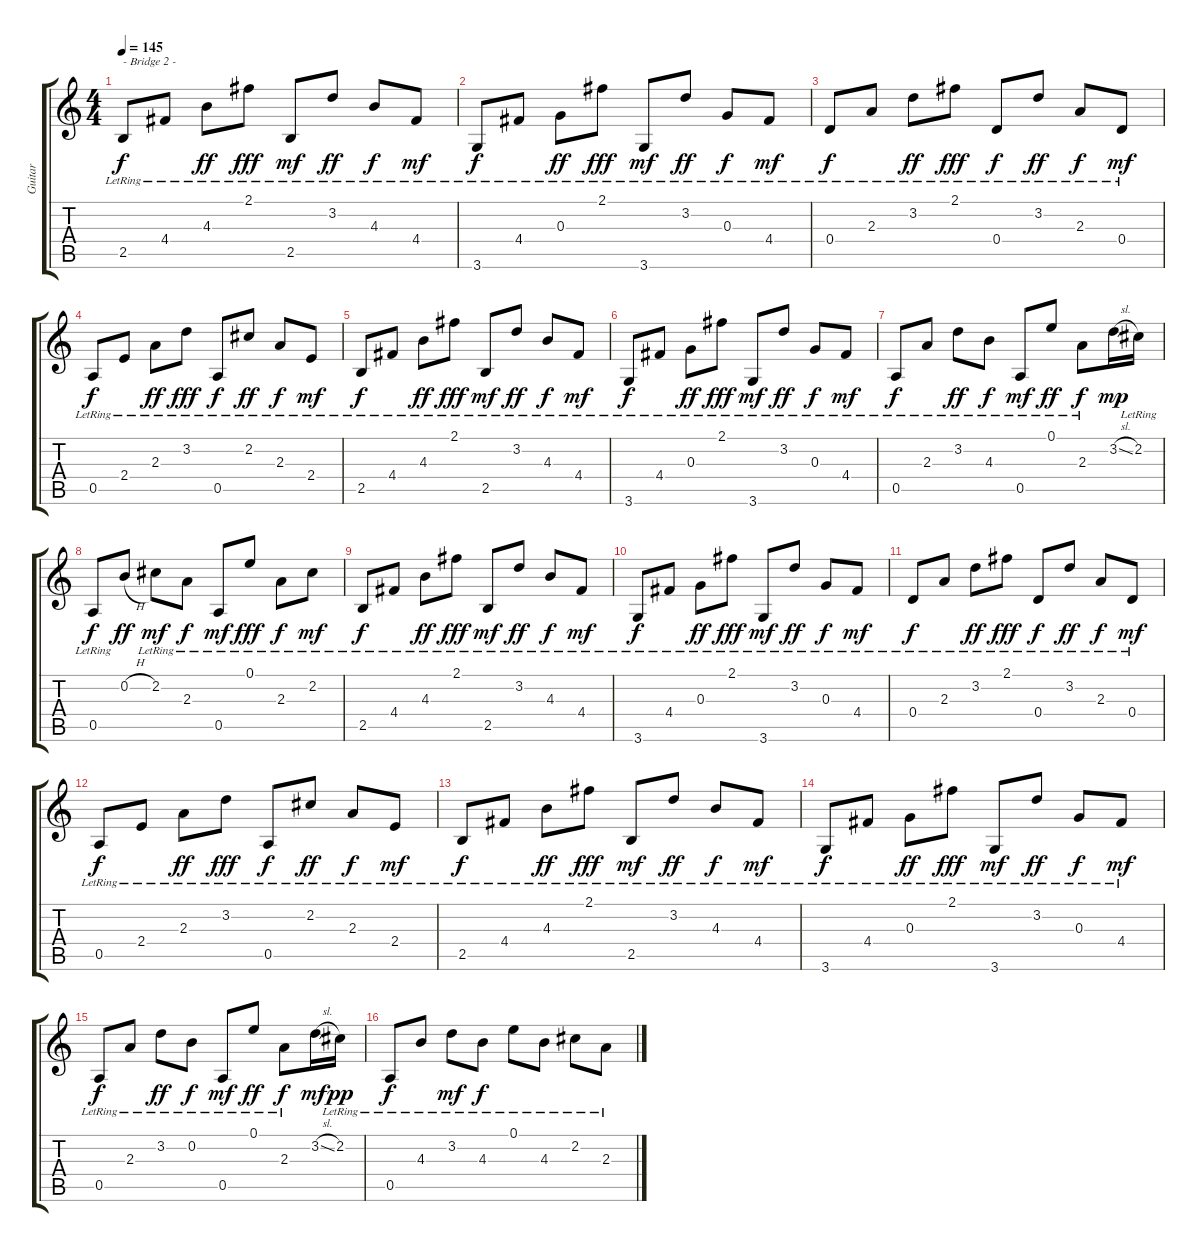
\track ("Guitar" "Guitar") {instrument acousticguitarsteel}
\staff {score tabs}
\tuning (E4 B3 G3 D3 A2 E2) {hide}
\ts (4 4)
\tempo 145
\clef g2
\ks c
2.5{lr}.8{txt "- Bridge 2 -" dy f} 4.4{lr}.8 4.3{lr}.8{dy ff} 2.1{lr}.8{dy fff} 2.5{lr}.8{dy mf} 3.2{lr}.8{dy ff} 4.3{lr}.8{dy f} 4.4{lr}.8{dy mf} |
3.6{lr}.8{dy f} 4.4{lr}.8 0.3{lr}.8{dy ff} 2.1{lr}.8{dy fff} 3.6{lr}.8{dy mf} 3.2{lr}.8{dy ff} 0.3{lr}.8{dy f} 4.4{lr}.8{dy mf} |
0.4{lr}.8{dy f} 2.3{lr}.8 3.2{lr}.8{dy ff} 2.1{lr}.8{dy fff} 0.4{lr}.8{dy f} 3.2{lr}.8{dy ff} 2.3{lr}.8{dy f} 0.4{lr}.8{dy mf} |
0.5{lr}.8{dy f} 2.4{lr}.8 2.3{lr}.8{dy ff} 3.2{lr}.8{dy fff} 0.5{lr}.8{dy f} 2.2{lr}.8{dy ff} 2.3{lr}.8{dy f} 2.4{lr}.8{dy mf} |
2.5{lr}.8{dy f} 4.4{lr}.8 4.3{lr}.8{dy ff} 2.1{lr}.8{dy fff} 2.5{lr}.8{dy mf} 3.2{lr}.8{dy ff} 4.3{lr}.8{dy f} 4.4{lr}.8{dy mf} |
3.6{lr}.8{dy f} 4.4{lr}.8 0.3{lr}.8{dy ff} 2.1{lr}.8{dy fff} 3.6{lr}.8{dy mf} 3.2{lr}.8{dy ff} 0.3{lr}.8{dy f} 4.4{lr}.8{dy mf} |
0.5{lr}.8{dy f} 2.3{lr}.8 3.2{lr}.8{dy ff} 4.3{lr}.8{dy f} 0.5{lr}.8{dy mf} 0.1{lr}.8{dy ff} 2.3{lr}.8{dy f} 3.2{sl}.16{dy mp} 2.2{lr}.16 |
0.5{lr}.8{dy f} 0.2{h}.8{dy ff} 2.2{lr}.8{dy mf} 2.3{lr}.8{dy f} 0.5{lr}.8{dy mf} 0.1{lr}.8{dy fff} 2.3{lr}.8{dy f} 2.2{lr}.8{dy mf} |
2.5{lr}.8{dy f} 4.4{lr}.8 4.3{lr}.8{dy ff} 2.1{lr}.8{dy fff} 2.5{lr}.8{dy mf} 3.2{lr}.8{dy ff} 4.3{lr}.8{dy f} 4.4{lr}.8{dy mf} |
3.6{lr}.8{dy f} 4.4{lr}.8 0.3{lr}.8{dy ff} 2.1{lr}.8{dy fff} 3.6{lr}.8{dy mf} 3.2{lr}.8{dy ff} 0.3{lr}.8{dy f} 4.4{lr}.8{dy mf} |
0.4{lr}.8{dy f} 2.3{lr}.8 3.2{lr}.8{dy ff} 2.1{lr}.8{dy fff} 0.4{lr}.8{dy f} 3.2{lr}.8{dy ff} 2.3{lr}.8{dy f} 0.4{lr}.8{dy mf} |
0.5{lr}.8{dy f} 2.4{lr}.8 2.3{lr}.8{dy ff} 3.2{lr}.8{dy fff} 0.5{lr}.8{dy f} 2.2{lr}.8{dy ff} 2.3{lr}.8{dy f} 2.4{lr}.8{dy mf} |
2.5{lr}.8{dy f} 4.4{lr}.8 4.3{lr}.8{dy ff} 2.1{lr}.8{dy fff} 2.5{lr}.8{dy mf} 3.2{lr}.8{dy ff} 4.3{lr}.8{dy f} 4.4{lr}.8{dy mf} |
3.6{lr}.8{dy f} 4.4{lr}.8 0.3{lr}.8{dy ff} 2.1{lr}.8{dy fff} 3.6{lr}.8{dy mf} 3.2{lr}.8{dy ff} 0.3{lr}.8{dy f} 4.4{lr}.8{dy mf} |
0.5{lr}.8{dy f} 2.3{lr}.8 3.2{lr}.8{dy ff} 0.2{lr}.8{dy f} 0.5{lr}.8{dy mf} 0.1{lr}.8{dy ff} 2.3{lr}.8{dy f} 3.2{sl}.16{dy mf} 2.2{lr}.16{dy pp} |
0.5{lr}.8{dy f} 4.3{lr}.8 3.2{lr}.8{dy mf} 4.3{lr}.8{dy f} 0.1{lr}.8 4.3{lr}.8 2.2{lr}.8 2.3{lr}.8
